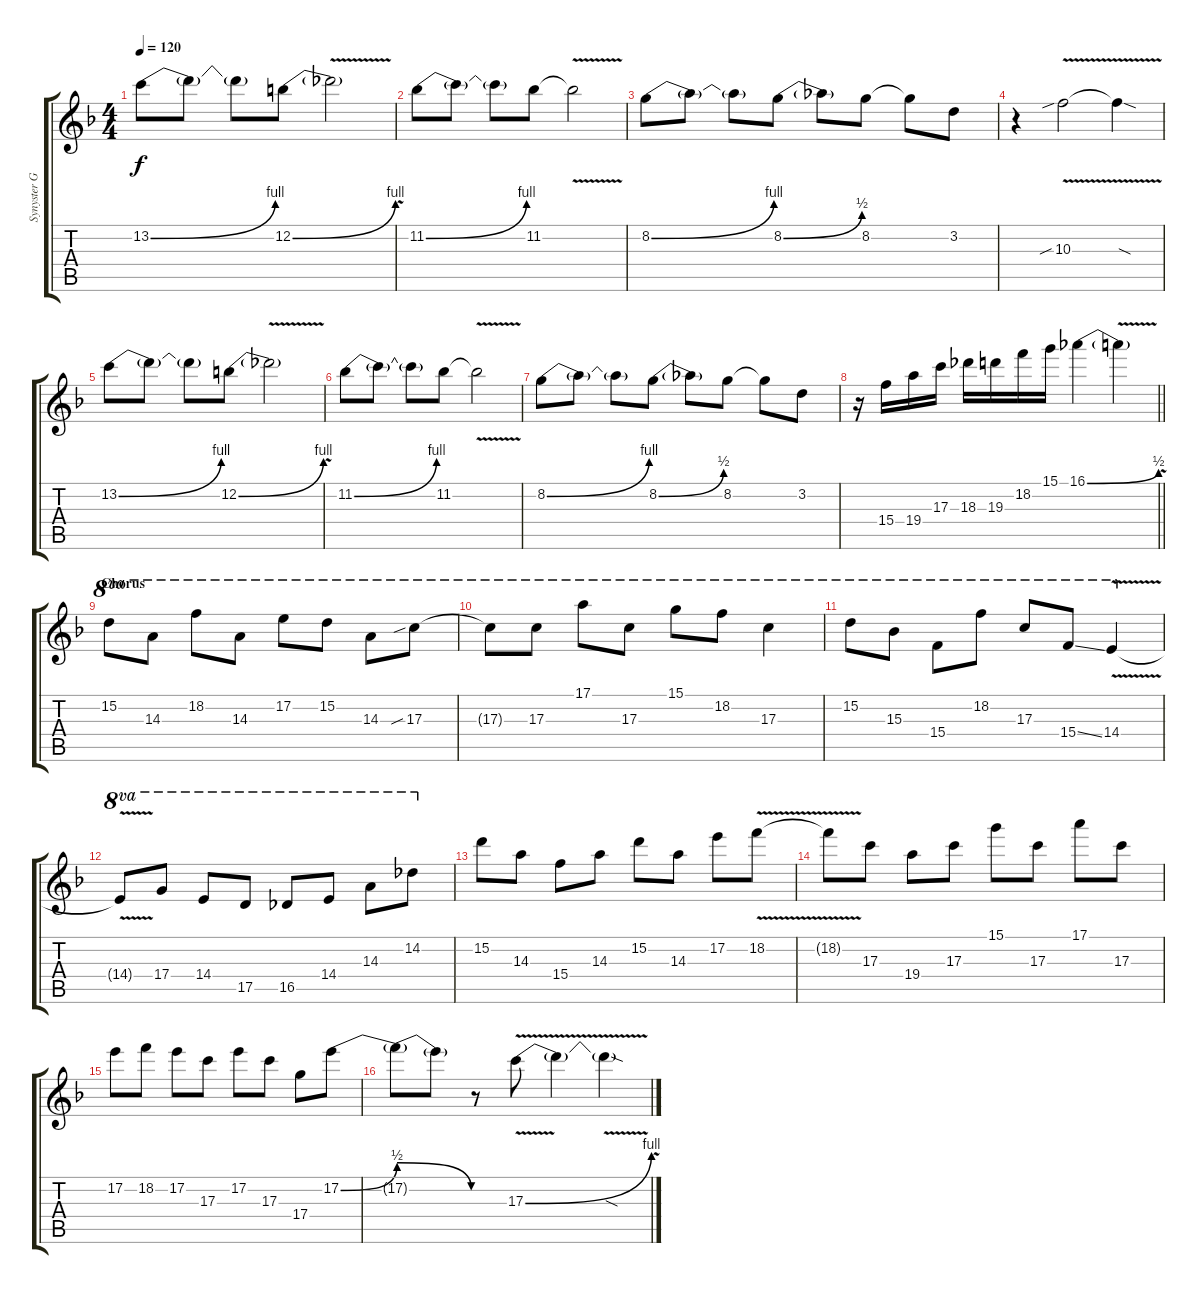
\track ("Synyster Gates" "Synyster G") {instrument distortionguitar}
\staff {score tabs}
\tuning (E4 B3 G3 D3 A2 D2) {hide}
\ts (4 4)
\tempo 120
\clef g2
\ks f
13.2{be (bend 0 0 60 4)}.8{dy f} 13.2{t}.8 13.2{t}.8 12.2{be (bend 0 0 60 4)}.8 12.2{v t}.2 |
11.2{be (bend 0 0 60 4)}.8 11.2{t}.8 11.2{t}.8 11.2.8 11.2{v t}.2 |
8.2{be (bend 0 0 60 4)}.8 8.2{t}.8 8.2{t}.8 8.2{be (bend 0 0 60 2)}.8 8.2{t}.8 8.2.8 8.2{t}.8 3.2.8 |
r.4 10.3{v sib}.2 10.3{sod t}.4 |
13.2{be (bend 0 0 60 4)}.8 13.2{t}.8 13.2{t}.8 12.2{be (bend 0 0 60 4)}.8 12.2{v t}.2 |
11.2{be (bend 0 0 60 4)}.8 11.2{t}.8 11.2{t}.8 11.2.8 11.2{v t}.2 |
8.2{be (bend 0 0 60 4)}.8 8.2{t}.8 8.2{t}.8 8.2{be (bend 0 0 60 2)}.8 8.2{t}.8 8.2.8 8.2{t}.8 3.2.8 |
\barLineRight lightlight
r.16 15.4.16 19.4.16 17.3.16 18.3.16 19.3.16 18.2.16 15.1.16 16.1{be (bend 0 0 60 2)}.4 16.1{v t}.4 |
\section ("" "Chorus")
15.2.8{ot 8va} 14.3.8{ot 8va} 18.2.8{ot 8va} 14.3.8{ot 8va} 17.2.8{ot 8va} 15.2.8{ot 8va} 14.3.8{ot 8va} 17.3{sib}.8{ot 8va} |
17.3{t}.8{ot 8va} 17.3.8{ot 8va} 17.1.8{ot 8va} 17.3.8{ot 8va} 15.1.8{ot 8va} 18.2.8{ot 8va} 17.3.4{ot 8va} |
15.2.8{ot 8va} 15.3.8{ot 8va} 15.4.8{ot 8va} 18.2.8{ot 8va} 17.3.8{ot 8va} 15.4{ss}.8{ot 8va} 14.4{v}.4{ot 8va} |
14.4{t}.8{ot 8va} 17.4.8{ot 8va} 14.4.8{ot 8va} 17.5.8{ot 8va} 16.5.8{ot 8va} 14.4.8{ot 8va} 14.3.8{ot 8va} 14.2.8{ot 8va} |
15.2.8 14.3.8 15.4.8 14.3.8 15.2.8 14.3.8 17.2.8 18.2{v}.8 |
18.2{t}.8 17.3.8 19.4.8 17.3.8 15.1.8 17.3.8 17.1.8 17.3.8 |
17.2.8 18.2.8 17.2.8 17.3.8 17.2.8 17.3.8 17.4.8 17.2{be (bend 0 0 60 2)}.8 |
17.2{be (release 0 2 60 0) t}.8 17.2{t}.8 r.8 17.3{be (bend 0 0 60 4) v}.8 17.3{t}.4 17.3{v sod t}.4
